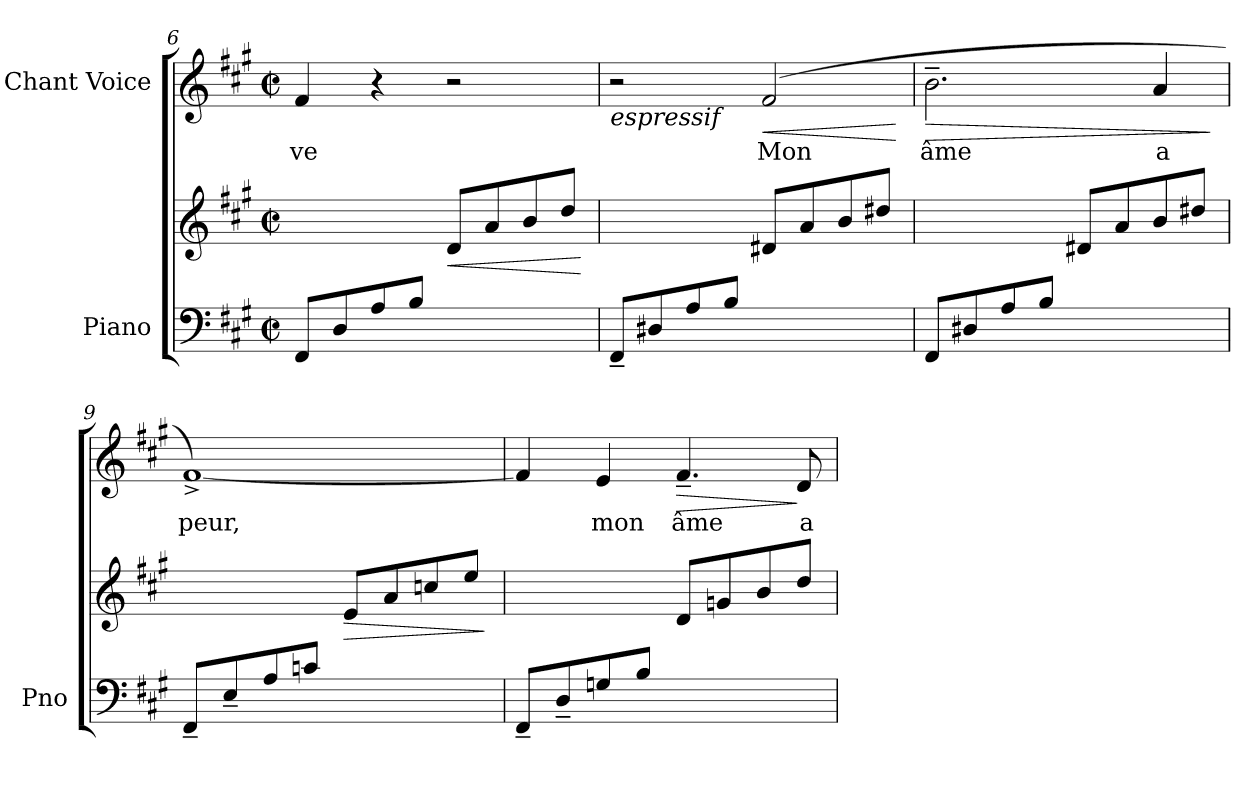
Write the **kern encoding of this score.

**kern	**kern	**dynam	**kern	**text	**dynam
*part2	*part2	*part2	*part1	*part1	*part1
*staff3	*staff2	*staff2/3	*staff1	*staff1	*staff1
*I"Piano	*	*	*I"Chant Voice	*	*
*I'Pno	*	*	*	*	*
*clefF4	*clefG2	*	*clefG2	*	*
*k[f#c#g#]	*k[f#c#g#]	*	*k[f#c#g#]	*	*
*M2/2	*M2/2	*	*M2/2	*	*
*met(c|)	*met(c|)	*	*met(c|)	*	*
=6	=6	=6	=6	=6	=6
*	*^	*	*	*	*
!	!	!	!	!	!LO:LY:b	!
(8FF#/L	1ryy	2ryy	.	4f#/	-ve	.
8D/	.	.	.	.	.	.
8A/	.	.	.	4r	.	.
8B/J	.	.	.	.	.	.
!	!	!	!LO:HP:b	!	!	!
2ryy	.	8d/L	<	2r	.	.
.	.	8a/	.	.	.	.
.	.	8b/	.	.	.	.
.	.	8dd/J)	.	.	.	.
*	*v	*v	*	*	*	*
.	.	[	.	.	.
=7	=7	=7	=7	=7	=7
*	*^	*	*	*	*
!	!	!	!	!LO:TX:b:i:t=espressif	!	!
(8FF#~/L	1ryy	2ryy	.	2r	.	.
8D#X/	.	.	.	.	.	.
8A/	.	.	.	.	.	.
8B/J	.	.	.	.	.	.
!	!	!	!	!	!LO:LY:b	!LO:HP:b
2ryy	.	8d#X/L	.	(2f#/	Mon	<
.	.	8a/	.	.	.	.
.	.	8b/	.	.	.	.
.	.	8dd#X/J)	.	.	.	.
*	*v	*v	*	*	*	*
.	.	.	.	.	[
=8	=8	=8	=8	=8	=8
*	*^	*	*	*	*
!	!	!	!	!	!LO:LY:b	!LO:HP:b
(8FF#/L	1ryy	2ryy	.	2.b~\	âme	>
8D#X/	.	.	.	.	.	.
8A/	.	.	.	.	.	.
8B/J	.	.	.	.	.	.
2ryy	.	8d#X/L	.	.	.	.
.	.	8a/	.	.	.	.
!	!	!	!	!	!LO:LY:b	!
.	.	8b/	.	4a/	a	.
.	.	8dd#X/J)	.	.	.	.
*	*v	*v	*	*	*	*
.	.	.	.	.	]
!!LO:PB:g=z
=9	=9	=9	=9	=9	=9
*	*^	*	*	*	*
!	!	!	!	!	!LO:LY:b	!
(8FF#~/L	1ryy	2ryy	.	[1f#^>)	peur,	.
8E~/	.	.	.	.	.	.
8A/	.	.	.	.	.	.
8cn/J	.	.	.	.	.	.
!	!	!	!LO:HP:b	!	!	!
2ryy	.	8e/L	>	.	.	.
.	.	8a/	.	.	.	.
.	.	8ccn/	.	.	.	.
.	.	8ee/J)	.	.	.	.
*	*v	*v	*	*	*	*
.	.	]	.	.	.
=10	=10	=10	=10	=10	=10
*	*^	*	*	*	*
(8FF#~/L	1ryy	2ryy	.	4f#/]	.	.
8D~/	.	.	.	.	.	.
!	!	!	!	!	!LO:LY:b	!
8Gn/	.	.	.	4e/	mon	.
8B/J	.	.	.	.	.	.
!	!	!	!	!	!LO:LY:b	!LO:HP:b
2ryy	.	8d/L	.	4.f#~>/	âme	>
.	.	8gn/	.	.	.	.
.	.	8b/	.	.	.	.
!	!	!	!	!	!LO:LY:b	!
.	.	8dd/J)	.	8d/	a	]
*	*v	*v	*	*	*	*
=	=	=	=	=	=
*-	*-	*-	*-	*-	*-
